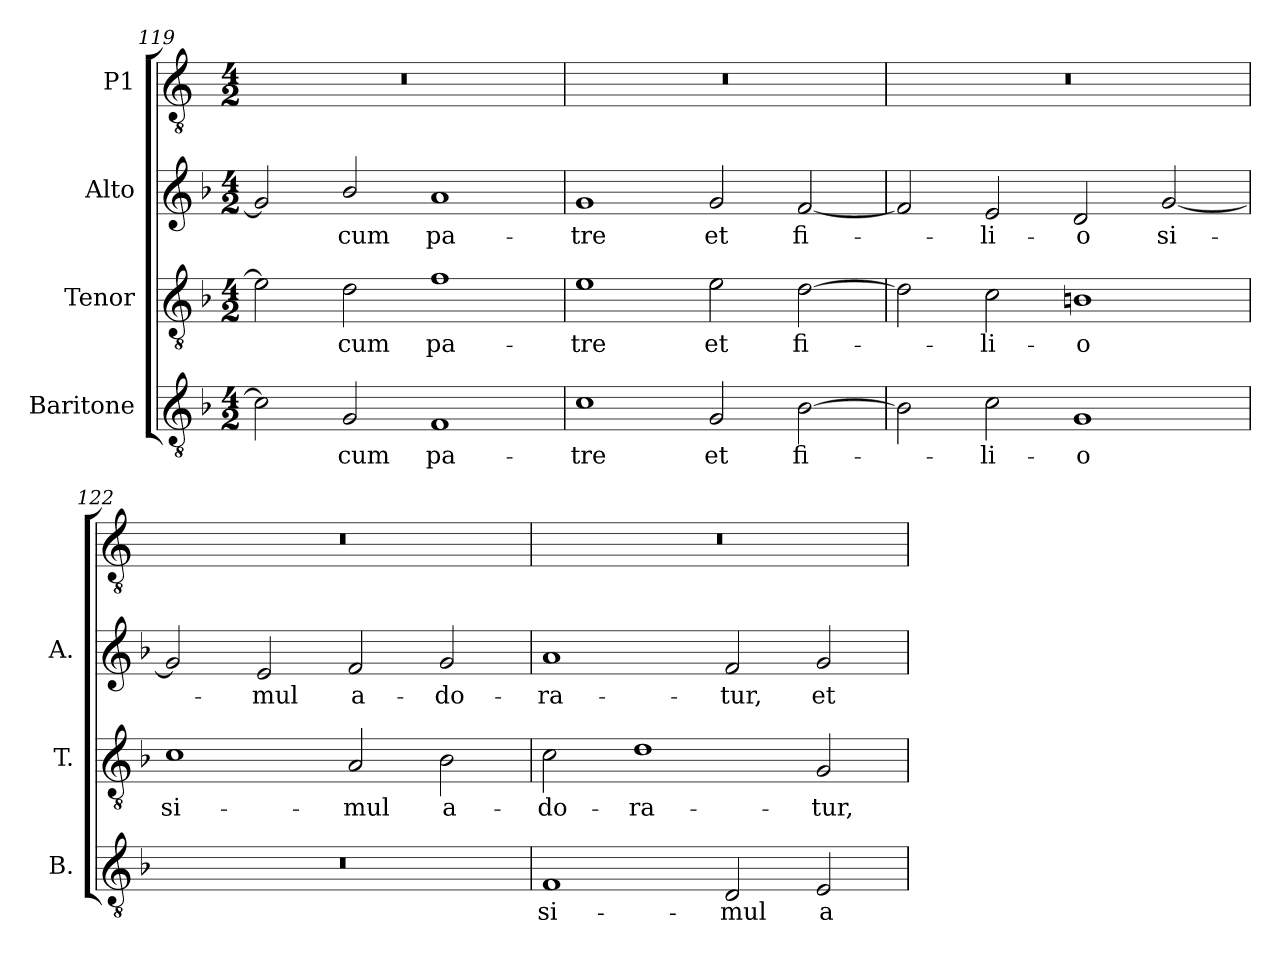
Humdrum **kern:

**kern	**text	**kern	**text	**kern	**text	**kern
*part4	*part4	*part3	*part3	*part2	*part2	*part1
*staff4	*staff4	*staff3	*staff3	*staff2	*staff2	*staff1
*I"Baritone	*	*I"Tenor	*	*I"Alto	*	*I"P1
*I'B.	*	*I'T.	*	*I'A.	*	*
*clefGv2	*	*clefGv2	*	*clefG2	*	*clefGv2
*ITrd7c12	*	*ITrd7c12	*	*	*	*ITrd7c12
*k[b-]	*	*k[b-]	*	*k[b-]	*	*k[]
*F:	*	*F:	*	*F:	*	*C:
*M4/2	*	*M4/2	*	*M4/2	*	*M4/2
=119	=119	=119	=119	=119	=119	=119
!	!	!	!	!	!	!LO:N:vis=1
2Ci\]	.	2Ei\]	.	2gi/]	.	0r
!	!LO:LY:b:color=#000000	!	!	!	!	!
!	!	!	!LO:LY:b:color=#000000	!	!	!
!	!	!	!	!	!LO:LY:b:color=#000000	!
2GGi/	cum	2Di\	cum	2b-i/	cum	.
!	!LO:LY:b:color=#000000	!	!	!	!	!
!	!	!	!LO:LY:b:color=#000000	!	!	!
!	!	!	!	!	!LO:LY:b:color=#000000	!
1FFi	pa-	1Fi	pa-	1ai	pa-	.
=120	=120	=120	=120	=120	=120	=120
!	!LO:LY:b:color=#000000	!	!	!	!	!
!	!	!	!LO:LY:b:color=#000000	!	!	!
!	!	!	!	!	!LO:LY:b:color=#000000	!LO:N:vis=1
1Ci	-tre	1Ei	-tre	1gi	-tre	0r
!	!LO:LY:b:color=#000000	!	!	!	!	!
!	!	!	!LO:LY:b:color=#000000	!	!	!
!	!	!	!	!	!LO:LY:b:color=#000000	!
2GGi/	et	2Ei\	et	2gi/	et	.
!	!LO:LY:b:color=#000000	!	!	!	!	!
!	!	!	!LO:LY:b:color=#000000	!	!	!
!	!	!	!	!	!LO:LY:b:color=#000000	!
[2BB-i\	fi-	[2Di\	fi-	[2fi/	fi-	.
=121	=121	=121	=121	=121	=121	=121
!	!	!	!	!	!	!LO:N:vis=1
2BB-i\]	.	2Di\]	.	2fi/]	.	0r
!	!LO:LY:b:color=#000000	!	!	!	!	!
!	!	!	!LO:LY:b:color=#000000	!	!	!
!	!	!	!	!	!LO:LY:b:color=#000000	!
2Ci\	-li-	2Ci\	-li-	2ei/	-li-	.
!	!LO:LY:b:color=#000000	!	!	!	!	!
!	!	!	!LO:LY:b:color=#000000	!	!	!
!	!	!	!	!	!LO:LY:b:color=#000000	!
1GGi	-o	1BBni	-o	2di/	-o	.
!	!	!	!	!	!LO:LY:b:color=#000000	!
.	.	.	.	[2gi/	si-	.
=122	=122	=122	=122	=122	=122	=122
!LO:N:vis=1	!	!	!	!	!	!
!	!	!	!LO:LY:b:color=#000000	!	!	!LO:N:vis=1
0r	.	1Ci	si-	2gi/]	.	0r
!	!	!	!	!	!LO:LY:b:color=#000000	!
.	.	.	.	2ei/	-mul	.
!	!	!	!LO:LY:b:color=#000000	!	!	!
!	!	!	!	!	!LO:LY:b:color=#000000	!
.	.	2AAi/	-mul	2fi/	a-	.
!	!	!	!LO:LY:b:color=#000000	!	!	!
!	!	!	!	!	!LO:LY:b:color=#000000	!
.	.	2BB-i\	a-	2gi/	-do-	.
=123	=123	=123	=123	=123	=123	=123
!	!LO:LY:b:color=#000000	!	!	!	!	!
!	!	!	!LO:LY:b:color=#000000	!	!	!
!	!	!	!	!	!LO:LY:b:color=#000000	!LO:N:vis=1
1FFi	si-	2Ci\	-do-	1ai	-ra-	0r
!	!	!	!LO:LY:b:color=#000000	!	!	!
.	.	1Di	-ra-	.	.	.
!	!LO:LY:b:color=#000000	!	!	!	!	!
!	!	!	!	!	!LO:LY:b:color=#000000	!
2DDi/	-mul	.	.	2fi/	-tur,	.
!	!LO:LY:b:color=#000000	!	!	!	!	!
!	!	!	!LO:LY:b:color=#000000	!	!	!
!	!	!	!	!	!LO:LY:b:color=#000000	!
2EEi/	a-	2GGi/	-tur,	2gi/	et	.
=	=	=	=	=	=	=
*-	*-	*-	*-	*-	*-	*-
